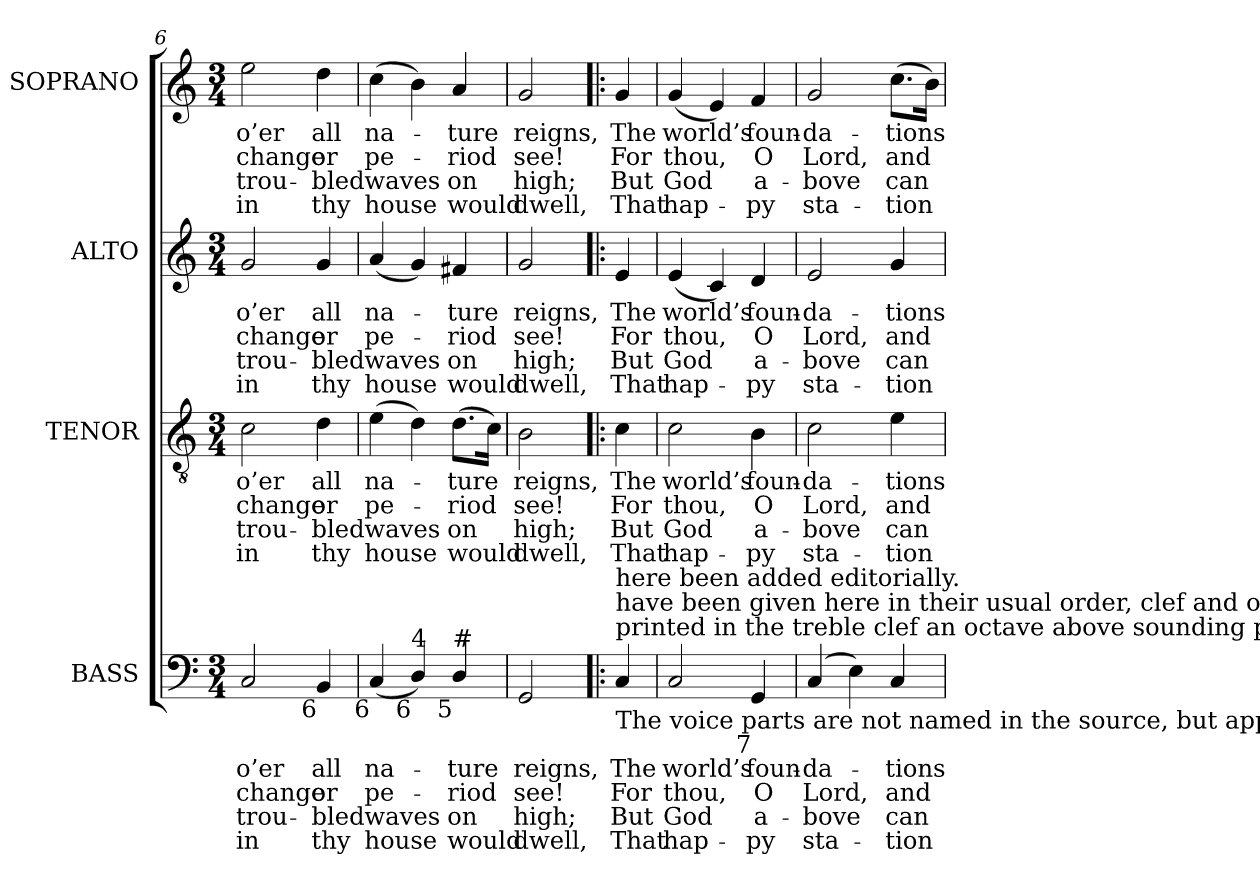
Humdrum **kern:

**kern	**text	**text	**text	**text	**kern	**text	**text	**text	**text	**kern	**text	**text	**text	**text	**kern	**text	**text	**text	**text
*part4	*part4	*part4	*part4	*part4	*part3	*part3	*part3	*part3	*part3	*part2	*part2	*part2	*part2	*part2	*part1	*part1	*part1	*part1	*part1
*staff4	*staff4	*staff4	*staff4	*staff4	*staff3	*staff3	*staff3	*staff3	*staff3	*staff2	*staff2	*staff2	*staff2	*staff2	*staff1	*staff1	*staff1	*staff1	*staff1
*I"BASS	*	*	*	*	*I"TENOR	*	*	*	*	*I"ALTO	*	*	*	*	*I"SOPRANO	*	*	*	*
*I'B.	*	*	*	*	*I'T.	*	*	*	*	*I'A.	*	*	*	*	*I'S.	*	*	*	*
*clefF4	*	*	*	*	*clefGv2	*	*	*	*	*clefG2	*	*	*	*	*clefG2	*	*	*	*
*	*	*	*	*	*ITrd7c12	*	*	*	*	*	*	*	*	*	*	*	*	*	*
*k[]	*	*	*	*	*k[]	*	*	*	*	*k[]	*	*	*	*	*k[]	*	*	*	*
*C:	*	*	*	*	*C:	*	*	*	*	*C:	*	*	*	*	*C:	*	*	*	*
*M3/4	*	*	*	*	*M3/4	*	*	*	*	*M3/4	*	*	*	*	*M3/4	*	*	*	*
=6	=6	=6	=6	=6	=6	=6	=6	=6	=6	=6	=6	=6	=6	=6	=6	=6	=6	=6	=6
!	!LO:LY:b:color=#000000	!LO:LY:b:color=#000000	!LO:LY:b:color=#000000	!LO:LY:b:color=#000000	!	!	!	!	!	!	!	!	!	!	!	!	!	!	!
!	!	!	!	!	!	!LO:LY:b:color=#000000	!LO:LY:b:color=#000000	!LO:LY:b:color=#000000	!LO:LY:b:color=#000000	!	!	!	!	!	!	!	!	!	!
!	!	!	!	!	!	!	!	!	!	!	!LO:LY:b:color=#000000	!LO:LY:b:color=#000000	!LO:LY:b:color=#000000	!LO:LY:b:color=#000000	!	!	!	!	!
!	!	!	!	!	!	!	!	!	!	!	!	!	!	!	!	!LO:LY:b:color=#000000	!LO:LY:b:color=#000000	!LO:LY:b:color=#000000	!LO:LY:b:color=#000000
2Ci/	o’er	change	trou-	-in	2Ci\	o’er	change	trou-	-in	2gi/	o’er	change	trou-	-in	2eei\	o’er	change	trou-	-in
!	!LO:LY:b:color=#000000	!LO:LY:b:color=#000000	!LO:LY:b:color=#000000	!LO:LY:b:color=#000000	!	!	!	!	!	!	!	!	!	!	!	!	!	!	!
!	!	!	!	!	!	!LO:LY:b:color=#000000	!LO:LY:b:color=#000000	!LO:LY:b:color=#000000	!LO:LY:b:color=#000000	!	!	!	!	!	!	!	!	!	!
!	!	!	!	!	!	!	!	!	!	!	!LO:LY:b:color=#000000	!LO:LY:b:color=#000000	!LO:LY:b:color=#000000	!LO:LY:b:color=#000000	!	!	!	!	!
!LO:TX:b:rj:t=6	!	!	!	!	!	!	!	!	!	!	!	!	!	!	!	!	!	!	!
!	!	!	!	!	!	!	!	!	!	!	!	!	!	!	!	!LO:LY:b:color=#000000	!LO:LY:b:color=#000000	!LO:LY:b:color=#000000	!LO:LY:b:color=#000000
4BBi/	all	or	bled	thy	4Di\	all	or	bled	thy	4gi/	all	or	bled	thy	4ddi\	all	or	bled	thy
=7	=7	=7	=7	=7	=7	=7	=7	=7	=7	=7	=7	=7	=7	=7	=7	=7	=7	=7	=7
!	!LO:LY:b:color=#000000	!LO:LY:b:color=#000000	!LO:LY:b:color=#000000	!LO:LY:b:color=#000000	!	!	!	!	!	!	!	!	!	!	!	!	!	!	!
!	!	!	!	!	!	!LO:LY:b:color=#000000	!LO:LY:b:color=#000000	!LO:LY:b:color=#000000	!LO:LY:b:color=#000000	!	!	!	!	!	!	!	!	!	!
!	!	!	!	!	!	!	!	!	!	!	!LO:LY:b:color=#000000	!LO:LY:b:color=#000000	!LO:LY:b:color=#000000	!LO:LY:b:color=#000000	!	!	!	!	!
!LO:TX:b:rj:t=6	!	!	!	!	!	!	!	!	!	!	!	!	!	!	!	!	!	!	!
!	!	!	!	!	!	!	!	!	!	!	!	!	!	!	!	!LO:LY:b:color=#000000	!LO:LY:b:color=#000000	!LO:LY:b:color=#000000	!LO:LY:b:color=#000000
(4Ci/	na-	pe-	waves	house	(4Ei\	na-	pe-	waves	house	(4ai/	na-	pe-	waves	house	(4cci\	na-	pe-	waves	house
!LO:TX:b:rj:t=6	!	!	!	!	!	!	!	!	!	!	!	!	!	!	!	!	!	!	!
!LO:TX:t=4	!	!	!	!	!	!	!	!	!	!	!	!	!	!	!	!	!	!	!
4Di/)	.	.	.	.	4Di\)	.	.	.	.	4gi/)	.	.	.	.	4bi\)	.	.	.	.
!	!LO:LY:b:color=#000000	!LO:LY:b:color=#000000	!LO:LY:b:color=#000000	!LO:LY:b:color=#000000	!	!	!	!	!	!	!	!	!	!	!	!	!	!	!
!	!	!	!	!	!	!LO:LY:b:color=#000000	!LO:LY:b:color=#000000	!LO:LY:b:color=#000000	!LO:LY:b:color=#000000	!	!	!	!	!	!	!	!	!	!
!	!	!	!	!	!	!	!	!	!	!	!LO:LY:b:color=#000000	!LO:LY:b:color=#000000	!LO:LY:b:color=#000000	!LO:LY:b:color=#000000	!	!	!	!	!
!LO:TX:b:rj:t=5	!	!	!	!	!	!	!	!	!	!	!	!	!	!	!	!	!	!	!
!LO:TX:t=#	!	!	!	!	!	!	!	!	!	!	!	!	!	!	!	!	!	!	!
!	!	!	!	!	!	!	!	!	!	!	!	!	!	!	!	!LO:LY:b:color=#000000	!LO:LY:b:color=#000000	!LO:LY:b:color=#000000	!LO:LY:b:color=#000000
4Di/	-ture	-riod	on	would	(8.Di\L	-ture	-riod	on	would	4f#Xi/	-ture	-riod	on	would	4ai/	-ture	-riod	on	would
.	.	.	.	.	16Ci\Jk)	.	.	.	.	.	.	.	.	.	.	.	.	.	.
=8	=8	=8	=8	=8	=8	=8	=8	=8	=8	=8	=8	=8	=8	=8	=8	=8	=8	=8	=8
!	!LO:LY:b:color=#000000	!LO:LY:b:color=#000000	!LO:LY:b:color=#000000	!LO:LY:b:color=#000000	!	!	!	!	!	!	!	!	!	!	!	!	!	!	!
!	!	!	!	!	!	!LO:LY:b:color=#000000	!LO:LY:b:color=#000000	!LO:LY:b:color=#000000	!LO:LY:b:color=#000000	!	!	!	!	!	!	!	!	!	!
!	!	!	!	!	!	!	!	!	!	!	!LO:LY:b:color=#000000	!LO:LY:b:color=#000000	!LO:LY:b:color=#000000	!LO:LY:b:color=#000000	!	!	!	!	!
!	!	!	!	!	!	!	!	!	!	!	!	!	!	!	!	!LO:LY:b:color=#000000	!LO:LY:b:color=#000000	!LO:LY:b:color=#000000	!LO:LY:b:color=#000000
2GGi/	reigns,	see!	high;	dwell,	2BBi\	reigns,	see!	high;	dwell,	2gi/	reigns,	see!	high;	dwell,	2gi/	reigns,	see!	high;	dwell,
!!LO:LB:g=z
=8!|:	=8!|:	=8!|:	=8!|:	=8!|:	=8!|:	=8!|:	=8!|:	=8!|:	=8!|:	=8!|:	=8!|:	=8!|:	=8!|:	=8!|:	=8!|:	=8!|:	=8!|:	=8!|:	=8!|:
!	!LO:LY:b:color=#000000	!LO:LY:b:color=#000000	!LO:LY:b:color=#000000	!LO:LY:b:color=#000000	!	!	!	!	!	!	!	!	!	!	!	!	!	!	!
!	!	!	!	!	!	!LO:LY:b:color=#000000	!LO:LY:b:color=#000000	!LO:LY:b:color=#000000	!LO:LY:b:color=#000000	!	!	!	!	!	!	!	!	!	!
!	!	!	!	!	!	!	!	!	!	!	!LO:LY:b:color=#000000	!LO:LY:b:color=#000000	!LO:LY:b:color=#000000	!LO:LY:b:color=#000000	!	!	!	!	!
!LO:TX:b:t=The voice parts are not named in the source, but appear to be in the order Tenor - Alto - Soprano (Air) - Bass, with the Alto and Tenor parts	!	!	!	!	!	!	!	!	!	!	!	!	!	!	!	!	!	!	!
!LO:TX:t=printed in the treble clef an octave above sounding pitch&colon; the air and bass parts are bracketed together, and the bass line is figured. The parts	!	!	!	!	!	!	!	!	!	!	!	!	!	!	!	!	!	!	!
!LO:TX:t=have been given here in their usual order, clef and octave. Only the first stanza of the text is given in the source&colon; the remaining stanzas have	!	!	!	!	!	!	!	!	!	!	!	!	!	!	!	!	!	!	!
!LO:TX:t=here been added editorially.	!	!	!	!	!	!	!	!	!	!	!	!	!	!	!	!	!	!	!
!	!	!	!	!	!	!	!	!	!	!	!	!	!	!	!	!LO:LY:b:color=#000000	!LO:LY:b:color=#000000	!LO:LY:b:color=#000000	!LO:LY:b:color=#000000
4Ci/	The	For	But	That	4Ci\	The	For	But	That	4ei/	The	For	But	That	4gi/	The	For	But	That
=9	=9	=9	=9	=9	=9	=9	=9	=9	=9	=9	=9	=9	=9	=9	=9	=9	=9	=9	=9
!	!LO:LY:b:color=#000000	!LO:LY:b:color=#000000	!LO:LY:b:color=#000000	!LO:LY:b:color=#000000	!	!	!	!	!	!	!	!	!	!	!	!	!	!	!
!	!	!	!	!	!	!LO:LY:b:color=#000000	!LO:LY:b:color=#000000	!LO:LY:b:color=#000000	!LO:LY:b:color=#000000	!	!	!	!	!	!	!	!	!	!
!	!	!	!	!	!	!	!	!	!	!	!LO:LY:b:color=#000000	!LO:LY:b:color=#000000	!LO:LY:b:color=#000000	!LO:LY:b:color=#000000	!	!	!	!	!
!	!	!	!	!	!	!	!	!	!	!	!	!	!	!	!	!LO:LY:b:color=#000000	!LO:LY:b:color=#000000	!LO:LY:b:color=#000000	!LO:LY:b:color=#000000
2Ci/	world’s	thou,	God	hap-	2Ci\	world’s	thou,	God	hap-	(4ei/	world’s	thou,	God	hap-	(4gi/	world’s	thou,	God	hap-
.	.	.	.	.	.	.	.	.	.	4ci/)	.	.	.	.	4ei/)	.	.	.	.
!	!LO:LY:b:color=#000000	!LO:LY:b:color=#000000	!LO:LY:b:color=#000000	!LO:LY:b:color=#000000	!	!	!	!	!	!	!	!	!	!	!	!	!	!	!
!	!	!	!	!	!	!LO:LY:b:color=#000000	!LO:LY:b:color=#000000	!LO:LY:b:color=#000000	!LO:LY:b:color=#000000	!	!	!	!	!	!	!	!	!	!
!	!	!	!	!	!	!	!	!	!	!	!LO:LY:b:color=#000000	!LO:LY:b:color=#000000	!LO:LY:b:color=#000000	!LO:LY:b:color=#000000	!	!	!	!	!
!LO:TX:b:rj:t=7	!	!	!	!	!	!	!	!	!	!	!	!	!	!	!	!	!	!	!
!	!	!	!	!	!	!	!	!	!	!	!	!	!	!	!	!LO:LY:b:color=#000000	!LO:LY:b:color=#000000	!LO:LY:b:color=#000000	!LO:LY:b:color=#000000
4GGi/	foun-	O	-a-	-py	4BBi\	foun-	O	-a-	-py	4di/	foun-	O	-a-	-py	4fi/	foun-	O	-a-	-py
=10	=10	=10	=10	=10	=10	=10	=10	=10	=10	=10	=10	=10	=10	=10	=10	=10	=10	=10	=10
!	!LO:LY:b:color=#000000	!LO:LY:b:color=#000000	!LO:LY:b:color=#000000	!LO:LY:b:color=#000000	!	!	!	!	!	!	!	!	!	!	!	!	!	!	!
!	!	!	!	!	!	!LO:LY:b:color=#000000	!LO:LY:b:color=#000000	!LO:LY:b:color=#000000	!LO:LY:b:color=#000000	!	!	!	!	!	!	!	!	!	!
!	!	!	!	!	!	!	!	!	!	!	!LO:LY:b:color=#000000	!LO:LY:b:color=#000000	!LO:LY:b:color=#000000	!LO:LY:b:color=#000000	!	!	!	!	!
!	!	!	!	!	!	!	!	!	!	!	!	!	!	!	!	!LO:LY:b:color=#000000	!LO:LY:b:color=#000000	!LO:LY:b:color=#000000	!LO:LY:b:color=#000000
(4Ci/	-da-	Lord,	bove	sta-	2Ci\	-da-	Lord,	bove	sta-	2ei/	-da-	Lord,	bove	sta-	2gi/	-da-	Lord,	bove	sta-
4Ei\)	.	.	.	.	.	.	.	.	.	.	.	.	.	.	.	.	.	.	.
!	!LO:LY:b:color=#000000	!LO:LY:b:color=#000000	!LO:LY:b:color=#000000	!LO:LY:b:color=#000000	!	!	!	!	!	!	!	!	!	!	!	!	!	!	!
!	!	!	!	!	!	!LO:LY:b:color=#000000	!LO:LY:b:color=#000000	!LO:LY:b:color=#000000	!LO:LY:b:color=#000000	!	!	!	!	!	!	!	!	!	!
!	!	!	!	!	!	!	!	!	!	!	!LO:LY:b:color=#000000	!LO:LY:b:color=#000000	!LO:LY:b:color=#000000	!LO:LY:b:color=#000000	!	!	!	!	!
!	!	!	!	!	!	!	!	!	!	!	!	!	!	!	!	!LO:LY:b:color=#000000	!LO:LY:b:color=#000000	!LO:LY:b:color=#000000	!LO:LY:b:color=#000000
4Ci/	-tions	and	-can	tion	4Ei\	-tions	and	-can	tion	4gi/	-tions	and	-can	tion	(8.cci\L	-tions	and	-can	tion
.	.	.	.	.	.	.	.	.	.	.	.	.	.	.	16bi\Jk)	.	.	.	.
=	=	=	=	=	=	=	=	=	=	=	=	=	=	=	=	=	=	=	=
*-	*-	*-	*-	*-	*-	*-	*-	*-	*-	*-	*-	*-	*-	*-	*-	*-	*-	*-	*-
